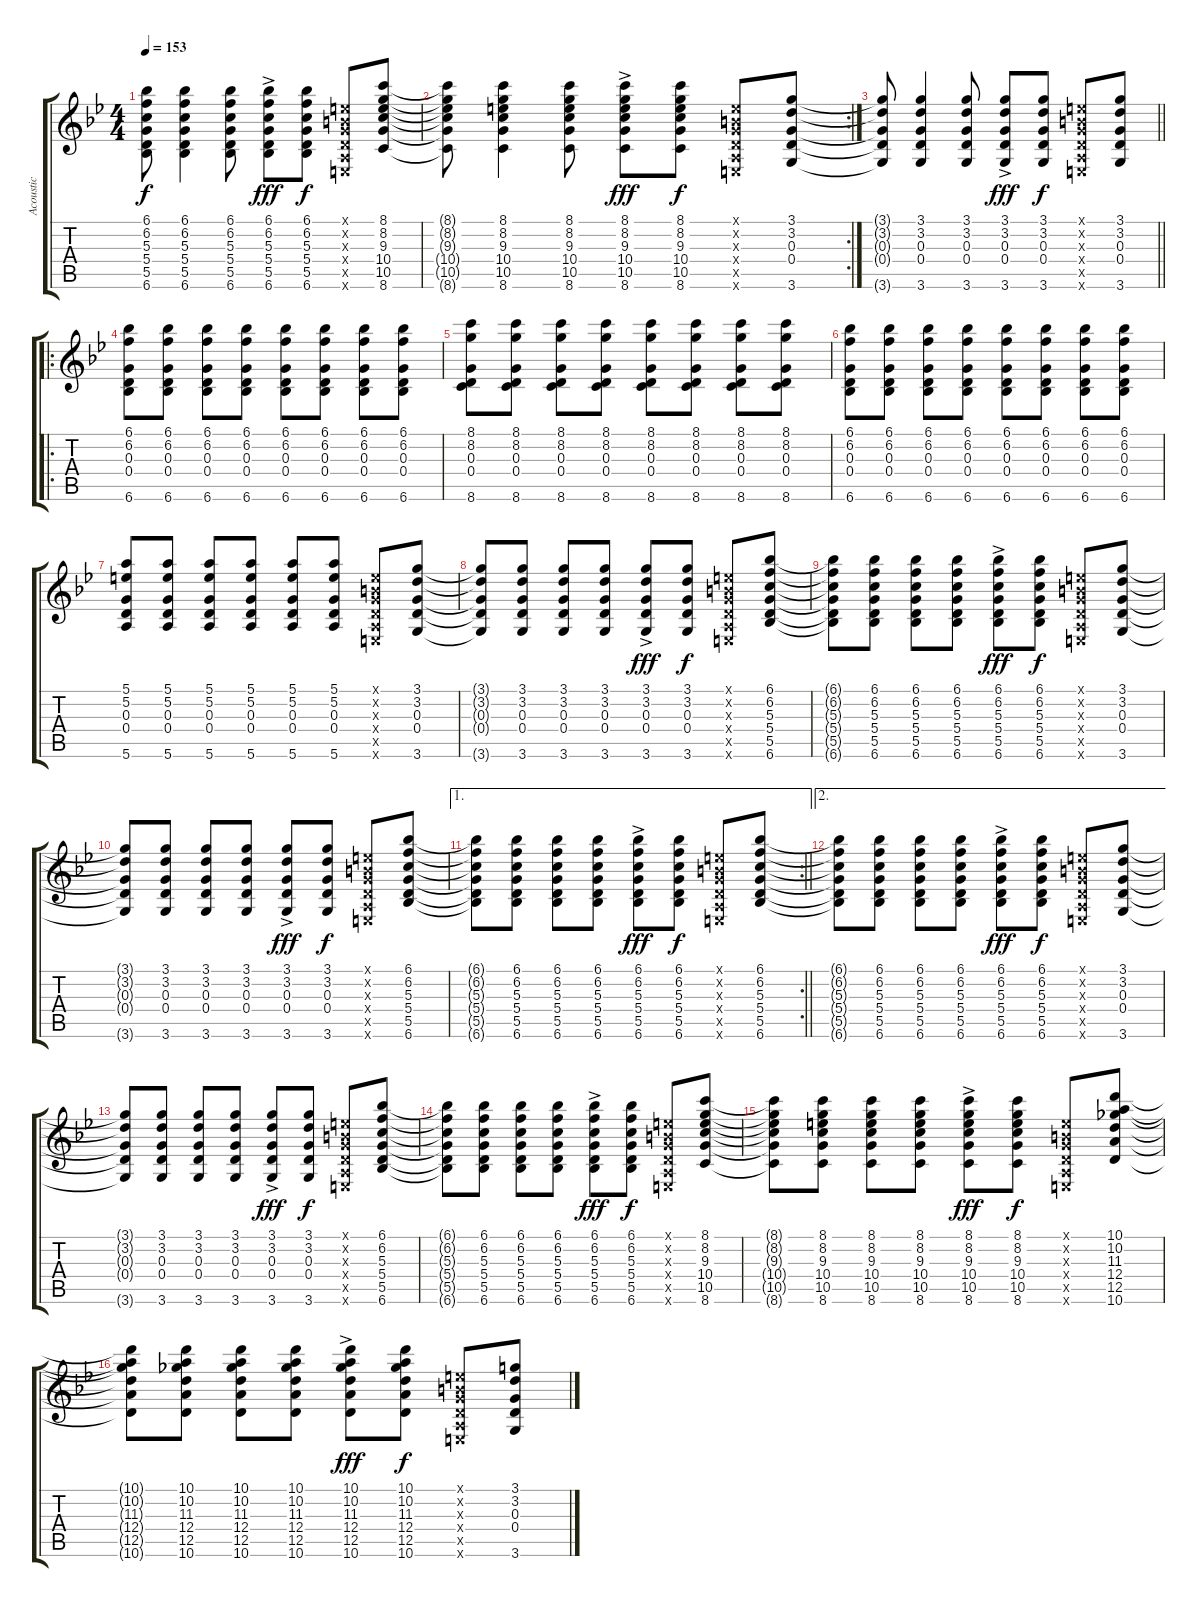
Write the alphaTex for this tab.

\track ("Acoustic" "Acoustic") {instrument acousticguitarnylon}
\staff {score tabs}
\tuning (E4 B3 G3 D3 A2 E2) {hide}
\ts (4 4)
\tempo 153
\clef g2
\ks bb
(6.1{t} 6.2{t} 5.3{t} 5.4{t} 5.5{t} 6.6{t}).8{dy f} (6.1 6.2 5.3 5.4 5.5 6.6).4 (6.1 6.2 5.3 5.4 5.5 6.6).8 (6.1{ac} 6.2 5.3 5.4 5.5 6.6).8{dy fff} (6.1 6.2 5.3 5.4 5.5 6.6).8{dy f} (0.1{x} 0.2{x} 0.3{x} 0.4{x} 0.5{x} 0.6{x}).8 (8.1 8.2 9.3 10.4 10.5 8.6).8 |
\rc 2
(8.1{t} 8.2{t} 9.3{t} 10.4{t} 10.5{t} 8.6{t}).8 (8.1 8.2 9.3 10.4 10.5 8.6).4 (8.1 8.2 9.3 10.4 10.5 8.6).8 (8.1{ac} 8.2 9.3 10.4 10.5 8.6).8{dy fff} (8.1 8.2 9.3 10.4 10.5 8.6).8{dy f} (0.1{x} 0.2{x} 0.3{x} 0.4{x} 0.5{x} 0.6{x}).8 (3.1 3.2 0.3 0.4 3.6).8 |
\barLineRight lightlight
(3.1{t} 3.2{t} 0.3{t} 0.4{t} 3.6{t}).8 (3.1 3.2 0.3 0.4 3.6).4 (3.1 3.2 0.3 0.4 3.6).8 (3.1{ac} 3.2 0.3 0.4 3.6).8{dy fff} (3.1 3.2 0.3 0.4 3.6).8{dy f} (0.1{x} 0.2{x} 0.3{x} 0.4{x} 0.5{x} 0.6{x}).8 (3.1 3.2 0.3 0.4 3.6).8 |
\ro
(6.1 6.2 0.3 0.4 6.6).8 (6.1 6.2 0.3 0.4 6.6).8 (6.1 6.2 0.3 0.4 6.6).8 (6.1 6.2 0.3 0.4 6.6).8 (6.1 6.2 0.3 0.4 6.6).8 (6.1 6.2 0.3 0.4 6.6).8 (6.1 6.2 0.3 0.4 6.6).8 (6.1 6.2 0.3 0.4 6.6).8 |
(8.1 8.2 0.3 0.4 8.6).8 (8.1 8.2 0.3 0.4 8.6).8 (8.1 8.2 0.3 0.4 8.6).8 (8.1 8.2 0.3 0.4 8.6).8 (8.1 8.2 0.3 0.4 8.6).8 (8.1 8.2 0.3 0.4 8.6).8 (8.1 8.2 0.3 0.4 8.6).8 (8.1 8.2 0.3 0.4 8.6).8 |
(6.1 6.2 0.3 0.4 6.6).8 (6.1 6.2 0.3 0.4 6.6).8 (6.1 6.2 0.3 0.4 6.6).8 (6.1 6.2 0.3 0.4 6.6).8 (6.1 6.2 0.3 0.4 6.6).8 (6.1 6.2 0.3 0.4 6.6).8 (6.1 6.2 0.3 0.4 6.6).8 (6.1 6.2 0.3 0.4 6.6).8 |
(5.1 5.2 0.3 0.4 5.6).8 (5.1 5.2 0.3 0.4 5.6).8 (5.1 5.2 0.3 0.4 5.6).8 (5.1 5.2 0.3 0.4 5.6).8 (5.1 5.2 0.3 0.4 5.6).8 (5.1 5.2 0.3 0.4 5.6).8 (0.1{x} 0.2{x} 0.3{x} 0.4{x} 0.5{x} 0.6{x}).8 (3.1 3.2 0.3 0.4 3.6).8 |
(3.1{t} 3.2{t} 0.3{t} 0.4{t} 3.6{t}).8 (3.1 3.2 0.3 0.4 3.6).8 (3.1 3.2 0.3 0.4 3.6).8 (3.1 3.2 0.3 0.4 3.6).8 (3.1 3.2 0.3 0.4 3.6{ac}).8{dy fff} (3.1 3.2 0.3 0.4 3.6).8{dy f} (0.1{x} 0.2{x} 0.3{x} 0.4{x} 0.5{x} 0.6{x}).8 (6.1 6.2 5.3 5.4 5.5 6.6).8 |
(6.1{t} 6.2{t} 5.3{t} 5.4{t} 5.5{t} 6.6{t}).8 (6.1 6.2 5.3 5.4 5.5 6.6).8 (6.1 6.2 5.3 5.4 5.5 6.6).8 (6.1 6.2 5.3 5.4 5.5 6.6).8 (6.1 6.2 5.3 5.4 5.5 6.6{ac}).8{dy fff} (6.1 6.2 5.3 5.4 5.5 6.6).8{dy f} (0.1{x} 0.2{x} 0.3{x} 0.4{x} 0.5{x} 0.6{x}).8 (3.1 3.2 0.3 0.4 3.6).8 |
(3.1{t} 3.2{t} 0.3{t} 0.4{t} 3.6{t}).8 (3.1 3.2 0.3 0.4 3.6).8 (3.1 3.2 0.3 0.4 3.6).8 (3.1 3.2 0.3 0.4 3.6).8 (3.1 3.2 0.3 0.4 3.6{ac}).8{dy fff} (3.1 3.2 0.3 0.4 3.6).8{dy f} (0.1{x} 0.2{x} 0.3{x} 0.4{x} 0.5{x} 0.6{x}).8 (6.1 6.2 5.3 5.4 5.5 6.6).8 |
\ae 1
\rc 2
\barLineRight lightlight
(6.1{t} 6.2{t} 5.3{t} 5.4{t} 5.5{t} 6.6{t}).8 (6.1 6.2 5.3 5.4 5.5 6.6).8 (6.1 6.2 5.3 5.4 5.5 6.6).8 (6.1 6.2 5.3 5.4 5.5 6.6).8 (6.1 6.2 5.3 5.4 5.5 6.6{ac}).8{dy fff} (6.1 6.2 5.3 5.4 5.5 6.6).8{dy f} (0.1{x} 0.2{x} 0.3{x} 0.4{x} 0.5{x} 0.6{x}).8 (6.1 6.2 5.3 5.4 5.5 6.6).8 |
\ae 2
(6.1{t} 6.2{t} 5.3{t} 5.4{t} 5.5{t} 6.6{t}).8 (6.1 6.2 5.3 5.4 5.5 6.6).8 (6.1 6.2 5.3 5.4 5.5 6.6).8 (6.1 6.2 5.3 5.4 5.5 6.6).8 (6.1 6.2 5.3 5.4 5.5 6.6{ac}).8{dy fff} (6.1 6.2 5.3 5.4 5.5 6.6).8{dy f} (0.1{x} 0.2{x} 0.3{x} 0.4{x} 0.5{x} 0.6{x}).8 (3.1 3.2 0.3 0.4 3.6).8 |
(3.1{t} 3.2{t} 0.3{t} 0.4{t} 3.6{t}).8 (3.1 3.2 0.3 0.4 3.6).8 (3.1 3.2 0.3 0.4 3.6).8 (3.1 3.2 0.3 0.4 3.6).8 (3.1 3.2 0.3 0.4 3.6{ac}).8{dy fff} (3.1 3.2 0.3 0.4 3.6).8{dy f} (0.1{x} 0.2{x} 0.3{x} 0.4{x} 0.5{x} 0.6{x}).8 (6.1 6.2 5.3 5.4 5.5 6.6).8 |
(6.1{t} 6.2{t} 5.3{t} 5.4{t} 5.5{t} 6.6{t}).8 (6.1 6.2 5.3 5.4 5.5 6.6).8 (6.1 6.2 5.3 5.4 5.5 6.6).8 (6.1 6.2 5.3 5.4 5.5 6.6).8 (6.1 6.2 5.3 5.4 5.5 6.6{ac}).8{dy fff} (6.1 6.2 5.3 5.4 5.5 6.6).8{dy f} (0.1{x} 0.2{x} 0.3{x} 0.4{x} 0.5{x} 0.6{x}).8 (8.1 8.2 9.3 10.4 10.5 8.6).8 |
(8.1{t} 8.2{t} 9.3{t} 10.4{t} 10.5{t} 8.6{t}).8 (8.1 8.2 9.3 10.4 10.5 8.6).8 (8.1 8.2 9.3 10.4 10.5 8.6).8 (8.1 8.2 9.3 10.4 10.5 8.6).8 (8.1 8.2 9.3 10.4 10.5 8.6{ac}).8{dy fff} (8.1 8.2 9.3 10.4 10.5 8.6).8{dy f} (0.1{x} 0.2{x} 0.3{x} 0.4{x} 0.5{x} 0.6{x}).8 (10.1 10.2 11.3 12.4 12.5 10.6).8 |
(10.1{t} 10.2{t} 11.3{t} 12.4{t} 12.5{t} 10.6{t}).8 (10.1 10.2 11.3 12.4 12.5 10.6).8 (10.1 10.2 11.3 12.4 12.5 10.6).8 (10.1 10.2 11.3 12.4 12.5 10.6).8 (10.1 10.2 11.3 12.4 12.5 10.6{ac}).8{dy fff} (10.1 10.2 11.3 12.4 12.5 10.6).8{dy f} (0.1{x} 0.2{x} 0.3{x} 0.4{x} 0.5{x} 0.6{x}).8 (3.1 3.2 0.3 0.4 3.6).8
